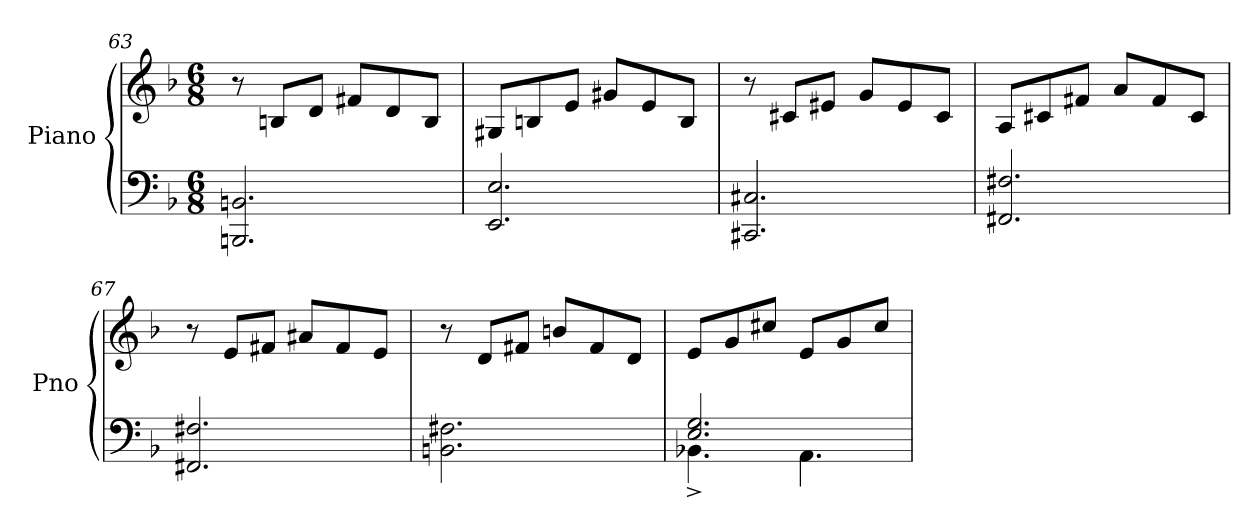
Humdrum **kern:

**kern	**kern
*part1	*part1
*staff2	*staff1
*I"Piano	*
*I'Pno	*
*clefF4	*clefG2
*k[b-]	*k[b-]
*M6/8	*M6/8
=63	=63
2.BBBn/ 2.BBn/	8r
.	8Bn/L
.	8d/J
.	8f#X/L
.	8d/
.	8B/J
=64	=64
2.EE/ 2.E/	8G#X/L
.	8Bn/
.	8e/J
.	8g#X/L
.	8e/
.	8B/J
=65	=65
2.CC#X/ 2.C#X/	8r
.	8c#X/L
.	8e#X/J
.	8g/L
.	8e#/
.	8c#/J
!!LO:PB:g=z
=66	=66
2.FF#X/ 2.F#X/	8A/L
.	8c#X/
.	8f#X/J
.	8a/L
.	8f#/
.	8c#/J
=67	=67
2.FF#X/ 2.F#X/	8r
.	8e/L
.	8f#X/J
.	8a#X/L
.	8f#/
.	8e/J
=68	=68
2.BBn\ 2.F#X\	8r
.	8d/L
.	8f#X/J
.	8bn/L
.	8f#/
.	8d/J
=69	=69
*^	*
2.E/ 2.G/	4.BB-X^\	8e/L
.	.	8g/
.	.	8cc#X/J
.	4.AA\	8e/L
.	.	8g/
.	.	8cc#/J
*v	*v	*
=	=
*-	*-
